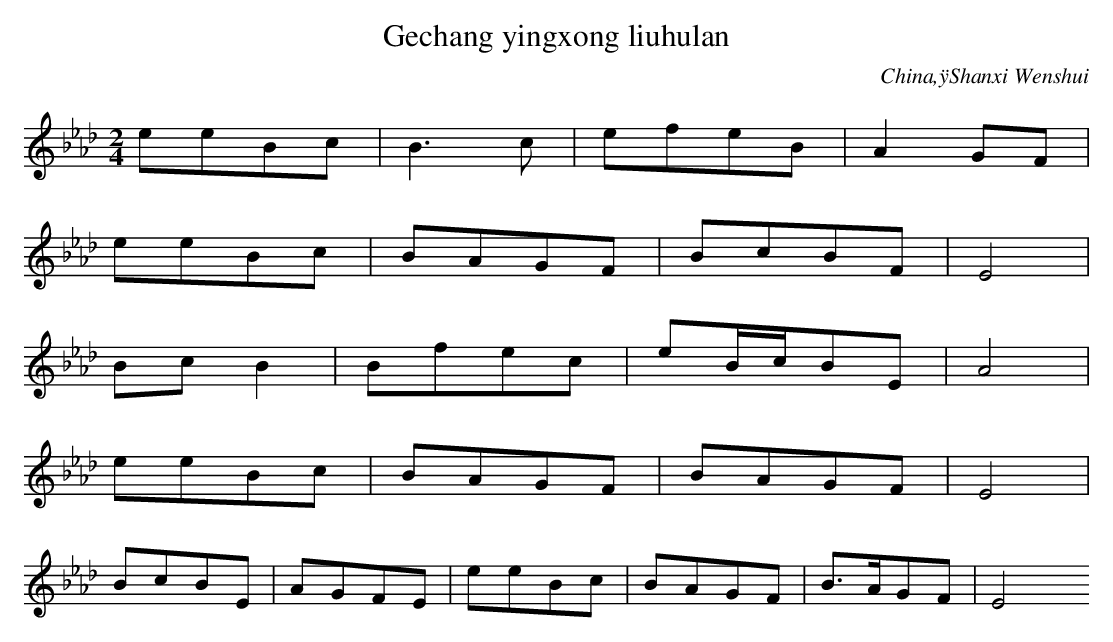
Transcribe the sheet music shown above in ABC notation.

X:1
T: Gechang yingxong liuhulan
O: China,ÿShanxi Wenshui
M: 2/4
L: 1/16
K: Ab
e2e2B2c2 | B6c2 | e2f2e2B2 | A4G2F2 |
e2e2B2c2 | B2A2G2F2 | B2c2B2F2 | E8 |
B2c2B4 | B2f2e2c2 | e2BcB2E2 | A8 |
e2e2B2c2 | B2A2G2F2 | B2A2G2F2 | E8 |
B2c2B2E2 | A2G2F2E2 | e2e2B2c2 | B2A2G2F2 | B3AG2F2 | E8
